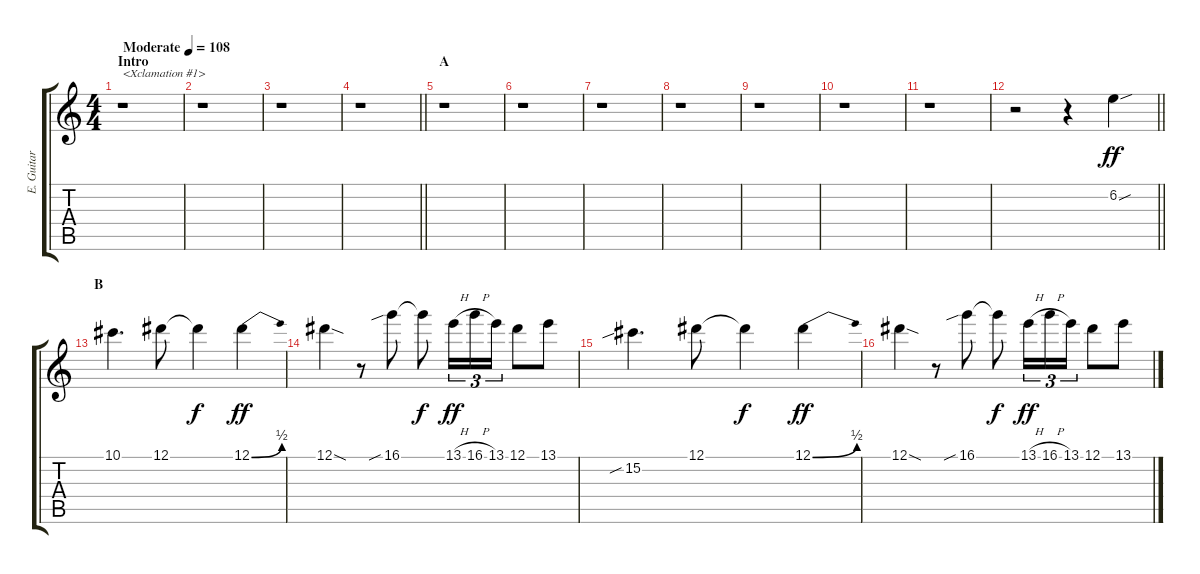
\track ("E. Guitar IV" "E. Guitar ") {instrument overdrivenguitar}
\staff {score tabs}
\tuning (Eb4 Bb3 Gb3 Db3 Ab2 Eb2) {hide}
\ts (4 4)
\section ("" "Intro")
\tempo (108 "Moderate")
\clef g2
\ks c
r.1{txt "<Xclamation #1>" dy ff instrument overdrivenguitar} |
r.1 |
r.1 |
\barLineRight lightlight
r.1 |
\section ("" "A")
r.1 |
r.1 |
r.1 |
r.1 |
r.1 |
r.1 |
r.1 |
\barLineRight lightlight
r.2 r.4 6.2{sou}.4 |
\section ("" "B")
10.1.4{d} 12.1.8 12.1{t}.4{dy f} 12.1{be (bend 0 0 60 2)}.4{dy ff} |
12.1{sod}.4 r.8 16.1{sib}.8 16.1{t}.8{dy f} 13.1{h}.16{tu (3 2) dy ff} 16.1{h}.16{tu (3 2)} 13.1.16{tu (3 2)} 12.1.8 13.1.8 |
15.2{sib}.4{d} 12.1.8 12.1{t}.4{dy f} 12.1{be (bend 0 0 60 2)}.4{dy ff} |
12.1{sod}.4 r.8 16.1{sib}.8 16.1{t}.8{dy f} 13.1{h}.16{tu (3 2) dy ff} 16.1{h}.16{tu (3 2)} 13.1.16{tu (3 2)} 12.1.8 13.1.8
